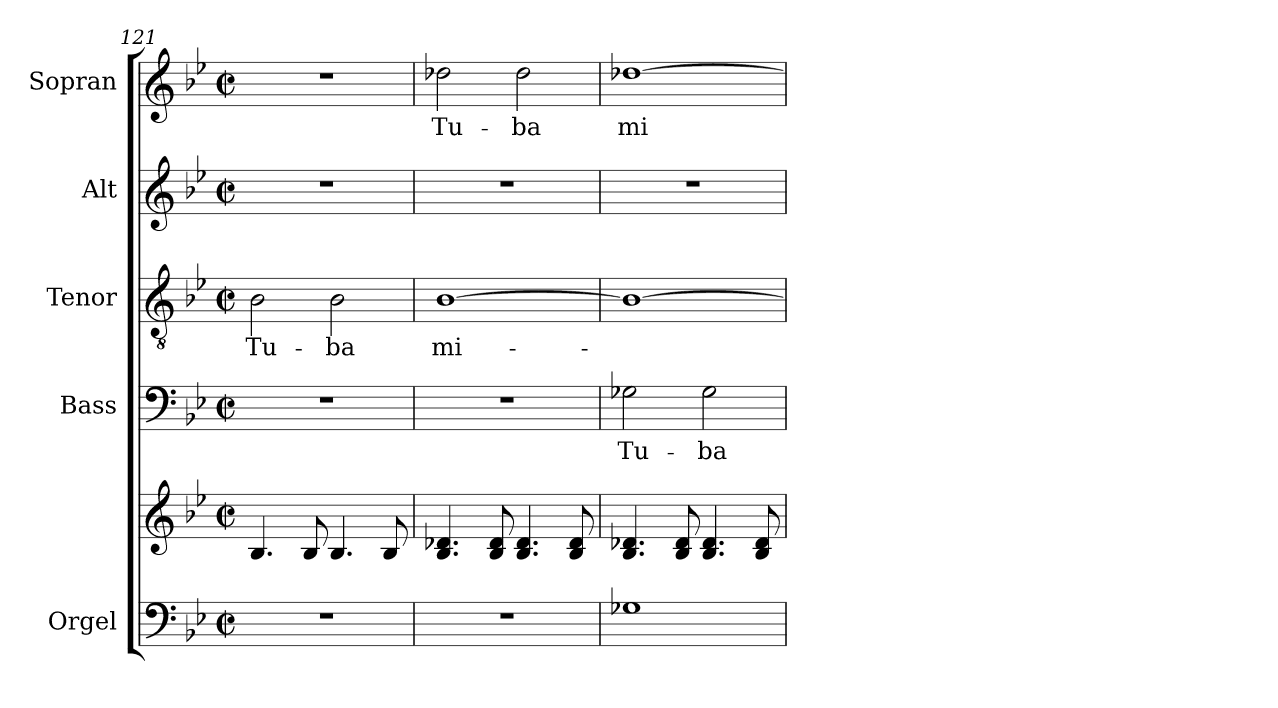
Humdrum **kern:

**kern	**kern	**kern	**text	**kern	**text	**kern	**kern	**text
*part5	*part5	*part4	*part4	*part3	*part3	*part2	*part1	*part1
*staff6	*staff5	*staff4	*staff4	*staff3	*staff3	*staff2	*staff1	*staff1
*I"Orgel	*	*I"Bass	*	*I"Tenor	*	*I"Alt	*I"Sopran	*
*I'Org.	*	*I'B.	*	*I'T.	*	*I'A.	*I'S.	*
*clefF4	*clefG2	*clefF4	*	*clefGv2	*	*clefG2	*clefG2	*
*k[b-e-]	*k[b-e-]	*k[b-e-]	*	*k[b-e-]	*	*k[b-e-]	*k[b-e-]	*
*B-:	*B-:	*B-:	*	*B-:	*	*B-:	*B-:	*
*M2/2	*M2/2	*M2/2	*	*M2/2	*	*M2/2	*M2/2	*
*met(c|)	*met(c|)	*met(c|)	*	*met(c|)	*	*met(c|)	*met(c|)	*
=121	=121	=121	=121	=121	=121	=121	=121	=121
!	!	!	!	!	!LO:LY:b	!	!	!
1r	4.B-/	1r	.	2B-\	Tu-	1r	1r	.
.	8B-/	.	.	.	.	.	.	.
!	!	!	!	!	!LO:LY:b	!	!	!
.	4.B-/	.	.	2B-\	-ba	.	.	.
.	8B-/	.	.	.	.	.	.	.
=122	=122	=122	=122	=122	=122	=122	=122	=122
!	!	!	!	!	!LO:LY:b	!	!	!LO:LY:b
1r	4.B-/ 4.d-X/	1r	.	[1B-	mi-	1r	2dd-X\	Tu-
.	8B-/ 8d-/	.	.	.	.	.	.	.
!	!	!	!	!	!	!	!	!LO:LY:b
.	4.B-/ 4.d-/	.	.	.	.	.	2dd-\	-ba
.	8B-/ 8d-/	.	.	.	.	.	.	.
=123	=123	=123	=123	=123	=123	=123	=123	=123
!	!	!	!LO:LY:b	!	!	!	!	!LO:LY:b
1G-X	4.B-/ 4.d-X/	2G-X\	Tu-	1B-_	.	1r	[1dd-X	mi-
.	8B-/ 8d-/	.	.	.	.	.	.	.
!	!	!	!LO:LY:b	!	!	!	!	!
.	4.B-/ 4.d-/	2G-\	-ba	.	.	.	.	.
.	8B-/ 8d-/	.	.	.	.	.	.	.
=	=	=	=	=	=	=	=	=
*-	*-	*-	*-	*-	*-	*-	*-	*-
